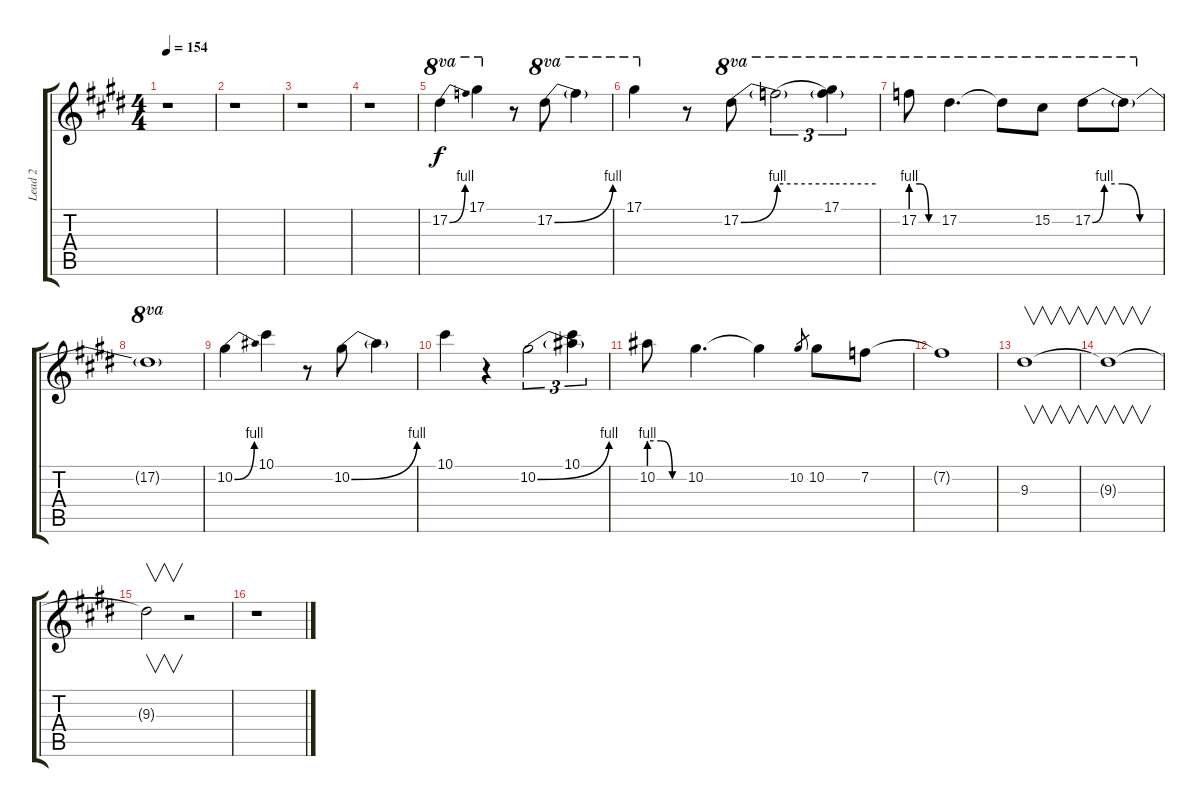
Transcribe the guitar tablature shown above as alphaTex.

\track ("Lead 2" "Lead 2") {instrument distortionguitar}
\staff {score tabs}
\tuning (Eb4 Bb3 Gb3 Db3 Ab2 Eb2) {hide}
\ts (4 4)
\tempo 154
\clef g2
\ks e
r.1{dy f} |
\ks c#minor
r.1 |
r.1 |
r.1 |
\ks e
17.2{be (bend 0 0 60 4)}.4{ot 8va} 17.1.4{ot 8va} r.8 17.2{be (bend 0 0 60 4)}.8{ot 8va} 17.2{t}.4{ot 8va} |
\ks c#minor
17.1.4{ot 8va} r.8 17.2{be (bend 0 0 60 4)}.8{ot 8va} 17.2{be (hold 0 4 60 4) t}.2{tu (3 2) ot 8va} (17.1 17.2{be (hold 0 4 60 4) t}).4{tu (3 2) ot 8va} |
17.2{be (custom 0 4 20 4 40 0 60 0)}.8{ot 8va} 17.2.4{d ot 8va} 17.2{t}.8{ot 8va} 15.2.8{ot 8va} 17.2{be (custom 0 0 10 4 25 4 40 0 60 0)}.8{ot 8va} 17.2{t}.8{ot 8va} |
17.2{t}.1{ot 8va} |
\ks e
10.2{be (bend 0 0 60 4)}.4 10.1.4 r.8 10.2{be (bend 0 0 60 4)}.8 10.2{t}.4 |
\ks c#minor
10.1.4 r.4 10.2{be (bend 0 0 60 4)}.2{tu (3 2)} (10.1 10.2{t}).4{tu (3 2)} |
10.2{be (custom 0 4 20 4 40 0 60 0)}.8 10.2.4{d} 10.2{t}.4 10.2.8{gr} 10.2.8 7.2.8 |
7.2{t}.1 |
\ks e
9.3.1{v} |
\ks c#minor
9.3{t}.1{v} |
9.3{t}.2{v} r.2 |
r.1
